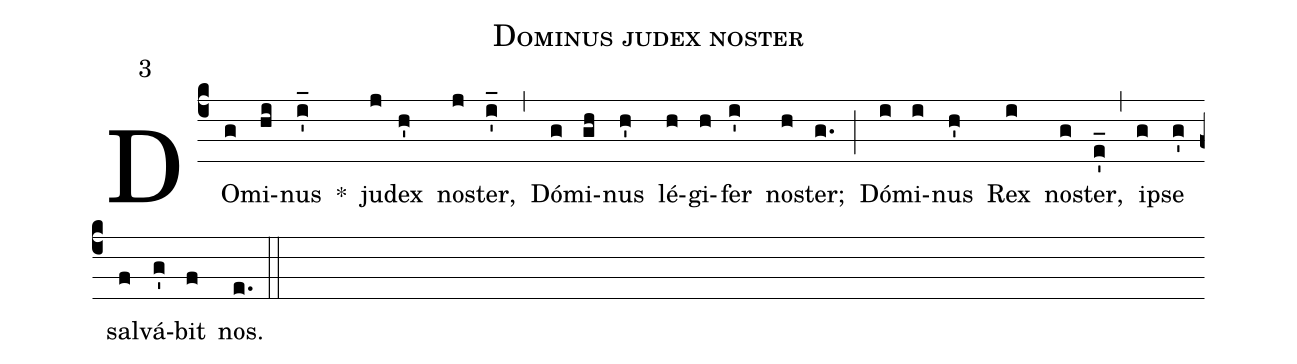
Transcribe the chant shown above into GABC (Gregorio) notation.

name:Dominus judex noster;
mode:3;
annotation:3;
office-part:Antiphonae;
%%
(c4) DO(g)mi(hi)nus(i'_) *() ju(j)dex(h') no(j)ster,(i'_) (,) Dó(g)mi(gh)nus(h') lé(h)gi(h)fer(i') no(h)ster;(g.) (;) Dó(i)mi(i)nus(h') Rex(i) no(g)ster,(e'_) (,) i(g)pse(g') sal(f)vá(g')bit(f) nos.(e.) (::)
